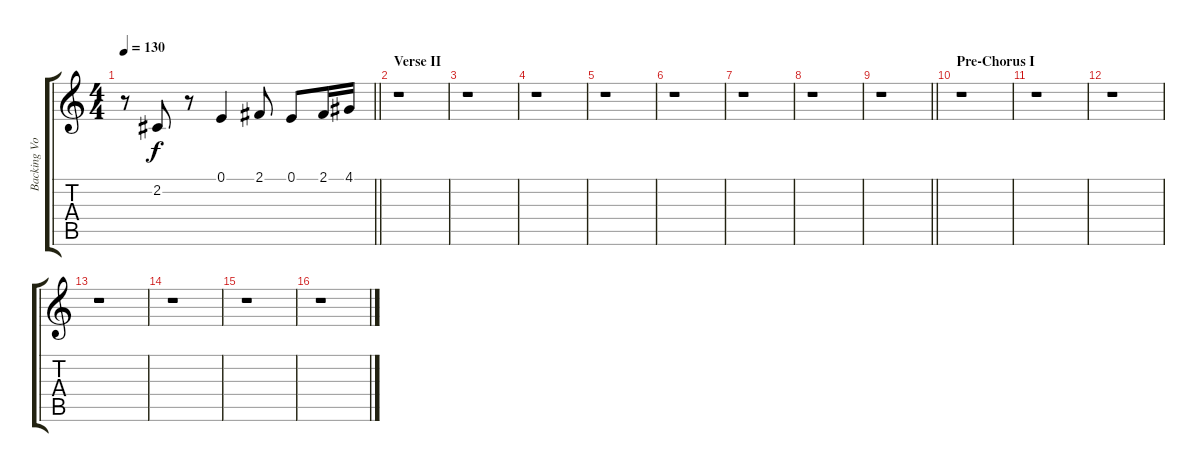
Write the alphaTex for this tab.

\track ("Backing Vocal" "Backing Vo") {instrument choiraahs}
\staff {score tabs}
\tuning (E4 B3 G3 D3 A2 E2) {hide}
\ts (4 4)
\tempo 130
\clef g2
\barLineRight lightlight
\ks c
r.8{dy f} 2.2.8 r.8 0.1.4 2.1.8 0.1.8 2.1.16 4.1.16 |
\section ("" "Verse II")
r.1 |
r.1 |
r.1 |
r.1 |
r.1 |
r.1 |
r.1 |
\barLineRight lightlight
r.1 |
\section ("" "Pre-Chorus I")
r.1 |
r.1 |
r.1 |
r.1 |
r.1 |
r.1 |
r.1
